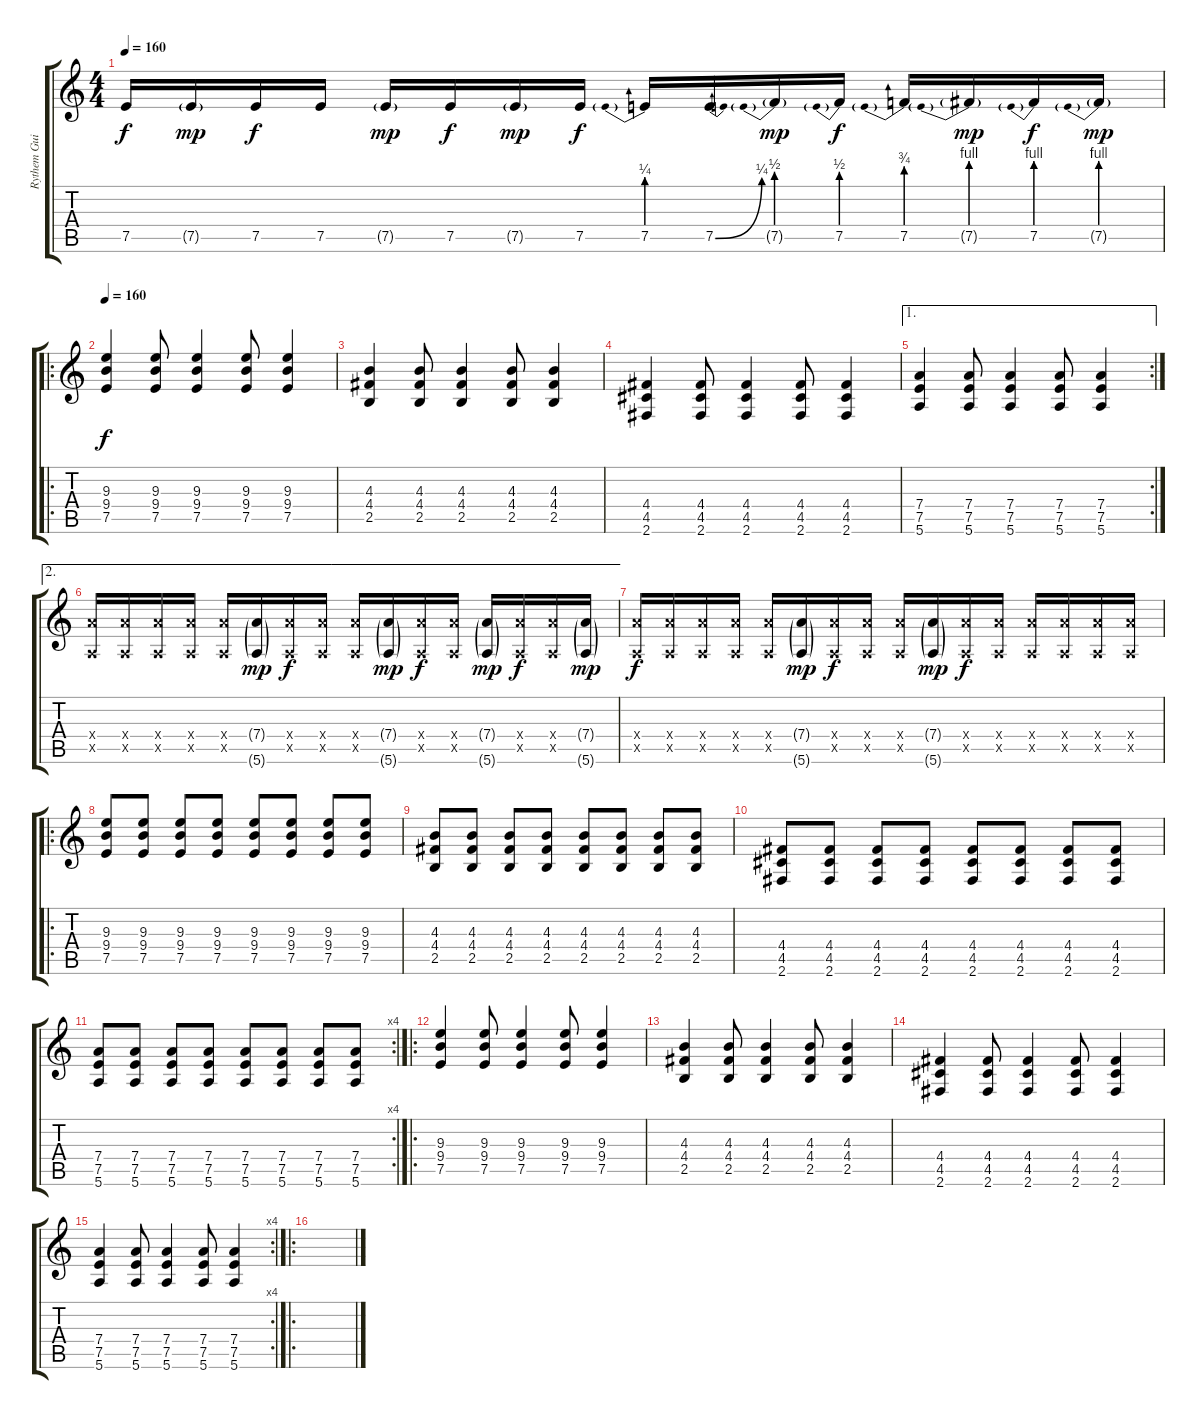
\track ("Rythem Guitar" "Rythem Gui") {instrument distortionguitar}
\staff {score tabs}
\tuning (E4 B3 G3 D3 A2 E2) {hide}
\ts (4 4)
\tempo 160
\clef g2
\ks c
7.5.16{dy f} 7.5{g}.16{dy mp} 7.5.16{dy f} 7.5.16 7.5{g}.16{dy mp} 7.5.16{dy f} 7.5{g}.16{dy mp} 7.5.16{dy f} 7.5{be (prebend 0 1 60 1)}.16 7.5{be (bend 0 0 60 1)}.16 7.5{be (prebend 0 2 60 2) g}.16{dy mp} 7.5{be (prebend 0 2 60 2)}.16{dy f} 7.5{be (prebend 0 3 60 3)}.16 7.5{be (prebend 0 4 60 4) g}.16{dy mp} 7.5{be (prebend 0 4 60 4)}.16{dy f} 7.5{be (prebend 0 4 60 4) g}.16{dy mp} |
\ro
\tempo 160
(9.3 9.4 7.5).4{dy f} (9.3 9.4 7.5).8 (9.3 9.4 7.5).4 (9.3 9.4 7.5).8 (9.3 9.4 7.5).4 |
(4.3 4.4 2.5).4 (4.3 4.4 2.5).8 (4.3 4.4 2.5).4 (4.3 4.4 2.5).8 (4.3 4.4 2.5).4 |
(4.4 4.5 2.6).4 (4.4 4.5 2.6).8 (4.4 4.5 2.6).4 (4.4 4.5 2.6).8 (4.4 4.5 2.6).4 |
\ae 1
\rc 2
(7.4 7.5 5.6).4 (7.4 7.5 5.6).8 (7.4 7.5 5.6).4 (7.4 7.5 5.6).8 (7.4 7.5 5.6).4 |
\ae 2
(7.4{x} 0.5{x}).16 (7.4{x} 0.5{x}).16 (7.4{x} 0.5{x}).16 (7.4{x} 0.5{x}).16 (7.4{x} 0.5{x}).16 (7.4{g} 5.6{g}).16{dy mp} (7.4{x} 0.5{x}).16{dy f} (7.4{x} 0.5{x}).16 (7.4{x} 0.5{x}).16 (7.4{g} 5.6{g}).16{dy mp} (7.4{x} 0.5{x}).16{dy f} (7.4{x} 0.5{x}).16 (7.4{g} 5.6{g}).16{dy mp} (7.4{x} 0.5{x}).16{dy f} (7.4{x} 0.5{x}).16 (7.4{g} 5.6{g}).16{dy mp} |
(7.4{x} 0.5{x}).16{dy f} (7.4{x} 0.5{x}).16 (7.4{x} 0.5{x}).16 (7.4{x} 0.5{x}).16 (7.4{x} 0.5{x}).16 (7.4{g} 5.6{g}).16{dy mp} (7.4{x} 0.5{x}).16{dy f} (7.4{x} 0.5{x}).16 (7.4{x} 0.5{x}).16 (7.4{g} 5.6{g}).16{dy mp} (7.4{x} 0.5{x}).16{dy f} (7.4{x} 0.5{x}).16 (7.4{x} 0.5{x}).16 (7.4{x} 0.5{x}).16 (7.4{x} 0.5{x}).16 (7.4{x} 0.5{x}).16 |
\ro
(9.3 9.4 7.5).8 (9.3 9.4 7.5).8 (9.3 9.4 7.5).8 (9.3 9.4 7.5).8 (9.3 9.4 7.5).8 (9.3 9.4 7.5).8 (9.3 9.4 7.5).8 (9.3 9.4 7.5).8 |
(4.3 4.4 2.5).8 (4.3 4.4 2.5).8 (4.3 4.4 2.5).8 (4.3 4.4 2.5).8 (4.3 4.4 2.5).8 (4.3 4.4 2.5).8 (4.3 4.4 2.5).8 (4.3 4.4 2.5).8 |
(4.4 4.5 2.6).8 (4.4 4.5 2.6).8 (4.4 4.5 2.6).8 (4.4 4.5 2.6).8 (4.4 4.5 2.6).8 (4.4 4.5 2.6).8 (4.4 4.5 2.6).8 (4.4 4.5 2.6).8 |
\rc 4
(7.4 7.5 5.6).8 (7.4 7.5 5.6).8 (7.4 7.5 5.6).8 (7.4 7.5 5.6).8 (7.4 7.5 5.6).8 (7.4 7.5 5.6).8 (7.4 7.5 5.6).8 (7.4 7.5 5.6).8 |
\ro
(9.3 9.4 7.5).4 (9.3 9.4 7.5).8 (9.3 9.4 7.5).4 (9.3 9.4 7.5).8 (9.3 9.4 7.5).4 |
(4.3 4.4 2.5).4 (4.3 4.4 2.5).8 (4.3 4.4 2.5).4 (4.3 4.4 2.5).8 (4.3 4.4 2.5).4 |
(4.4 4.5 2.6).4 (4.4 4.5 2.6).8 (4.4 4.5 2.6).4 (4.4 4.5 2.6).8 (4.4 4.5 2.6).4 |
\rc 4
(7.4 7.5 5.6).4 (7.4 7.5 5.6).8 (7.4 7.5 5.6).4 (7.4 7.5 5.6).8 (7.4 7.5 5.6).4 |
\ro
